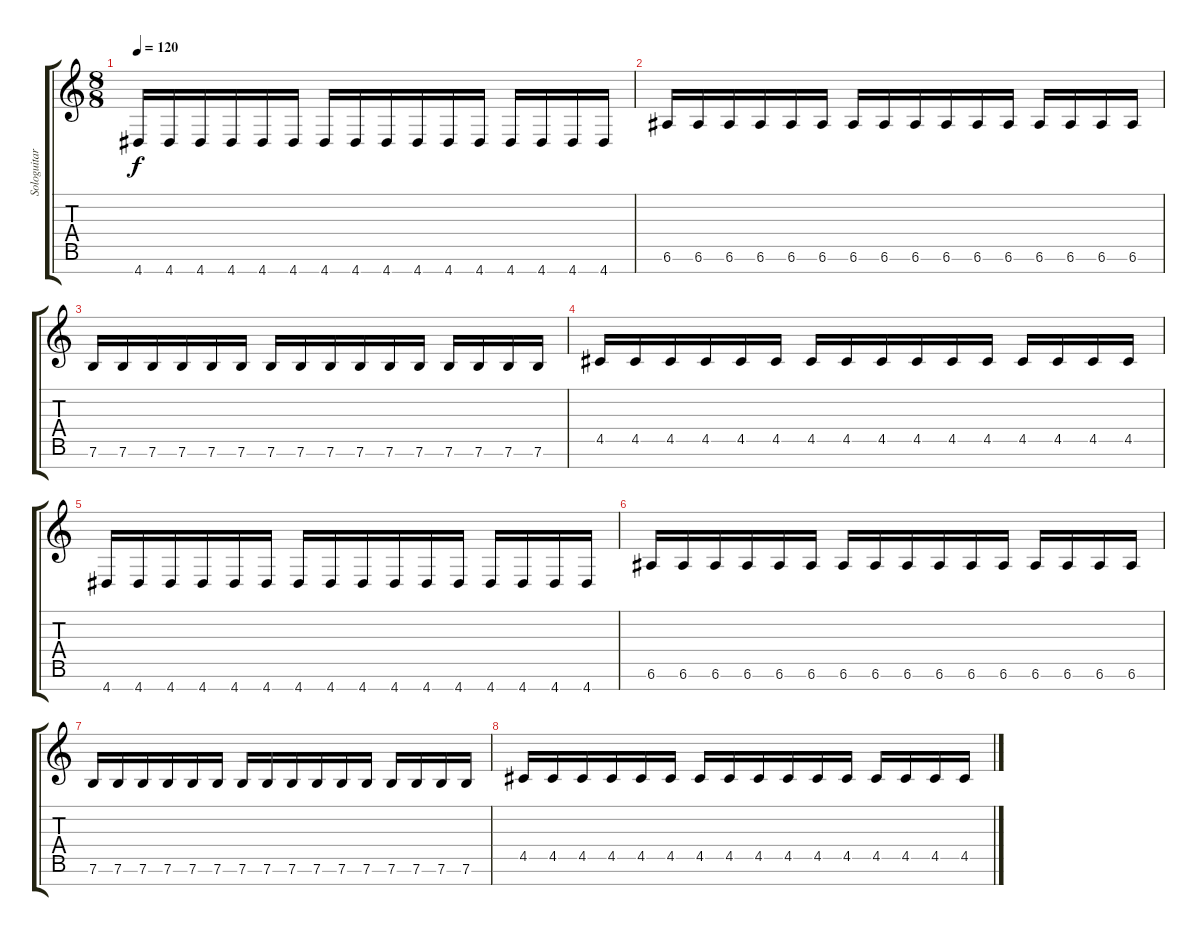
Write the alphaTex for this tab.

\track ("Sologuitar" "Sologuitar") {instrument distortionguitar}
\staff {score tabs}
\tuning (E4 B3 G3 D3 A2 E2 B1) {hide}
\ts (8 8)
\tempo 120
\clef g2
\ks c
4.7.16{dy f} 4.7.16 4.7.16 4.7.16 4.7.16 4.7.16 4.7.16 4.7.16 4.7.16 4.7.16 4.7.16 4.7.16 4.7.16 4.7.16 4.7.16 4.7.16 |
6.6.16 6.6.16 6.6.16 6.6.16 6.6.16 6.6.16 6.6.16 6.6.16 6.6.16 6.6.16 6.6.16 6.6.16 6.6.16 6.6.16 6.6.16 6.6.16 |
7.6.16 7.6.16 7.6.16 7.6.16 7.6.16 7.6.16 7.6.16 7.6.16 7.6.16 7.6.16 7.6.16 7.6.16 7.6.16 7.6.16 7.6.16 7.6.16 |
4.5.16 4.5.16 4.5.16 4.5.16 4.5.16 4.5.16 4.5.16 4.5.16 4.5.16 4.5.16 4.5.16 4.5.16 4.5.16 4.5.16 4.5.16 4.5.16 |
4.7.16 4.7.16 4.7.16 4.7.16 4.7.16 4.7.16 4.7.16 4.7.16 4.7.16 4.7.16 4.7.16 4.7.16 4.7.16 4.7.16 4.7.16 4.7.16 |
6.6.16 6.6.16 6.6.16 6.6.16 6.6.16 6.6.16 6.6.16 6.6.16 6.6.16 6.6.16 6.6.16 6.6.16 6.6.16 6.6.16 6.6.16 6.6.16 |
7.6.16 7.6.16 7.6.16 7.6.16 7.6.16 7.6.16 7.6.16 7.6.16 7.6.16 7.6.16 7.6.16 7.6.16 7.6.16 7.6.16 7.6.16 7.6.16 |
4.5.16 4.5.16 4.5.16 4.5.16 4.5.16 4.5.16 4.5.16 4.5.16 4.5.16 4.5.16 4.5.16 4.5.16 4.5.16 4.5.16 4.5.16 4.5.16
